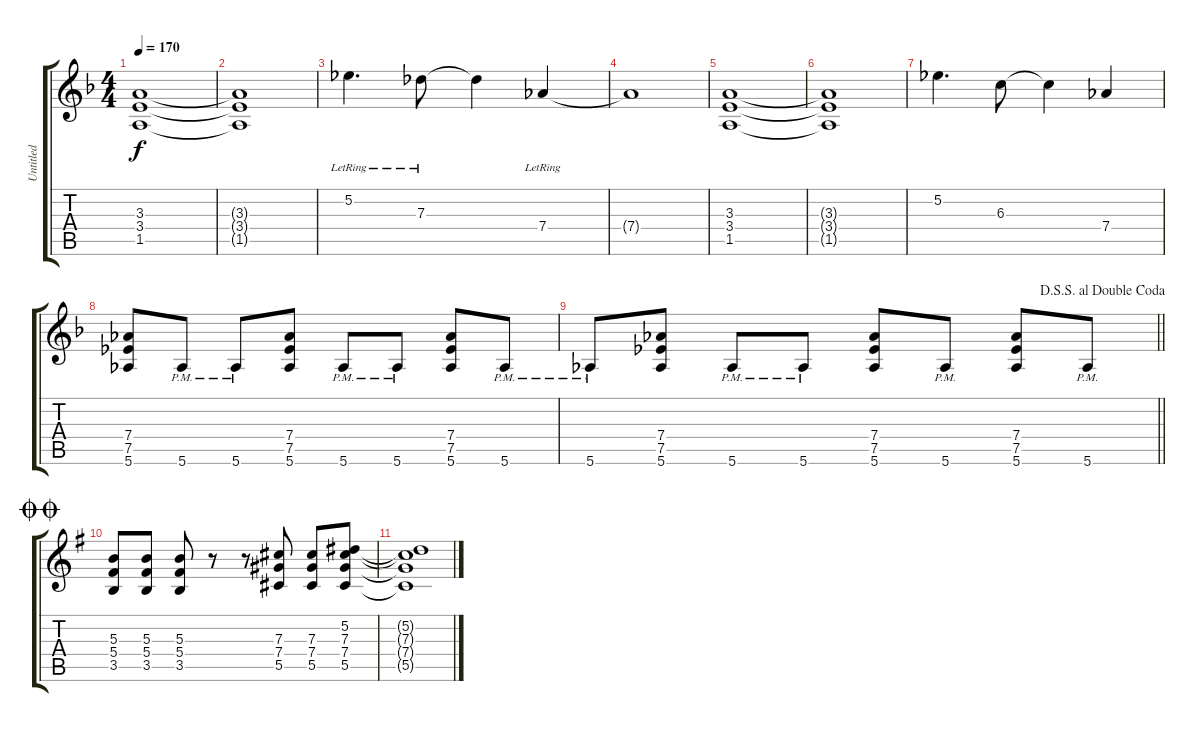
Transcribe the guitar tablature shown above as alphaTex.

\track ("Untitled" "Untitled") {instrument distortionguitar}
\staff {score tabs}
\tuning (Eb4 Bb3 Gb3 Db3 Ab2 Eb2) {hide}
\ts (4 4)
\tempo 170
\clef g2
\ks f
(3.3 3.4 1.5).1{dy f} |
(3.3{t} 3.4{t} 1.5{t}).1 |
5.2{lr}.4{d} 7.3{lr}.8 7.3{t}.4 7.4{lr}.4 |
7.4{t}.1 |
(3.3 3.4 1.5).1 |
(3.3{t} 3.4{t} 1.5{t}).1 |
5.2.4{d} 6.3.8 6.3{t}.4 7.4.4 |
(7.4 7.5 5.6).8 5.6{pm}.8 5.6{pm}.8 (7.4 7.5 5.6).8 5.6{pm}.8 5.6{pm}.8 (7.4 7.5 5.6).8 5.6{pm}.8 |
\jump dalsegnosegnoaldoublecoda
\barLineRight lightlight
5.6{pm}.8 (7.4 7.5 5.6).8 5.6{pm}.8 5.6{pm}.8 (7.4 7.5 5.6).8 5.6{pm}.8 (7.4 7.5 5.6).8 5.6{pm}.8 |
\jump doublecoda
\ks g
(5.3 5.4 3.5).8 (5.3 5.4 3.5).8 (5.3 5.4 3.5).8 r.8 r.8 (7.3 7.4 5.5).8 (7.3 7.4 5.5).8 (5.2 7.3 7.4 5.5).8 |
(5.2{t} 7.3{t} 7.4{t} 5.5{t}).1
